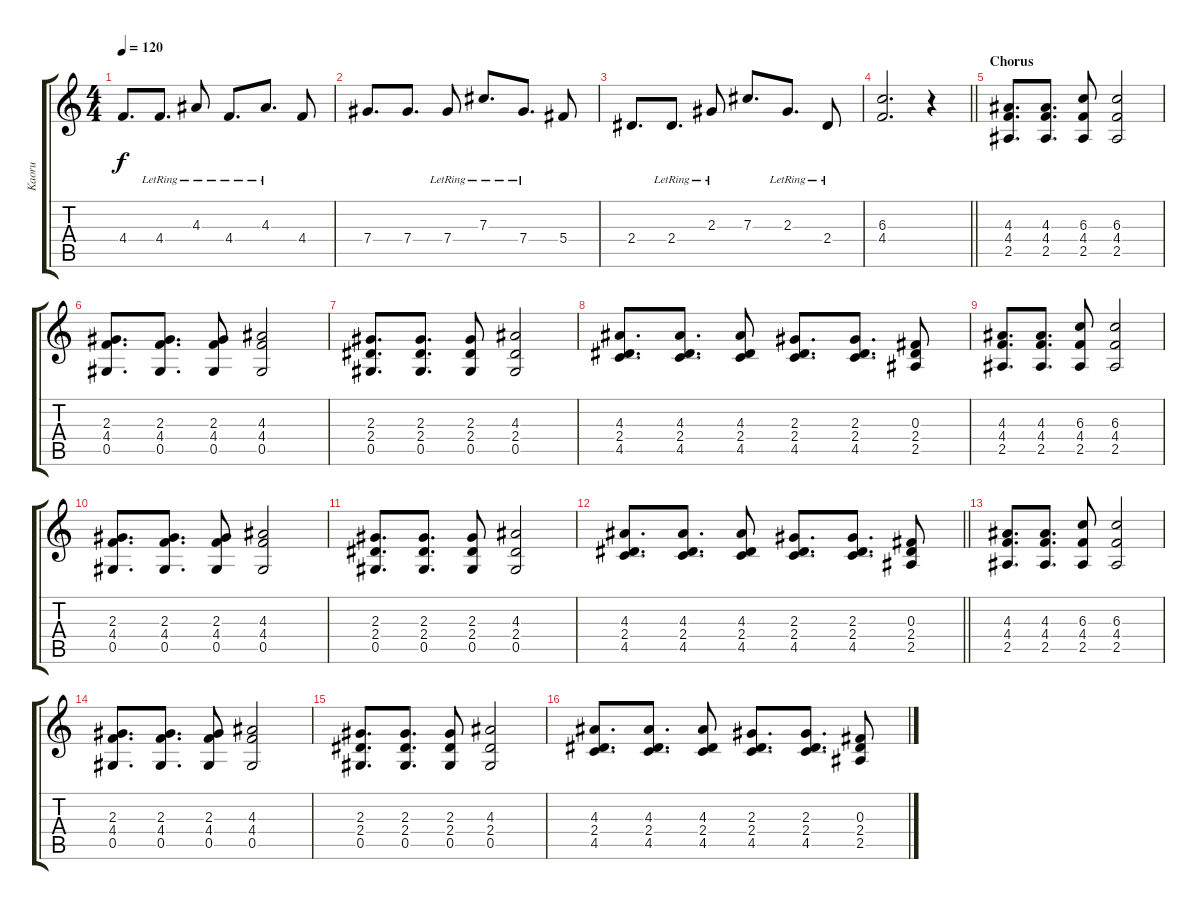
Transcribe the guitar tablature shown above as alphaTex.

\track ("Kaoru" "Kaoru") {instrument distortionguitar}
\staff {score tabs}
\tuning (Eb4 Bb3 Gb3 Db3 Ab2 Db2) {hide}
\ts (4 4)
\tempo 120
\clef g2
\ks c
4.4.8{d dy f} 4.4{lr}.8{d} 4.3{lr}.8 4.4{lr}.8{d} 4.3{lr}.8{d} 4.4.8 |
7.4.8{d} 7.4.8{d} 7.4{lr}.8 7.3{lr}.8{d} 7.4{lr}.8{d} 5.4.8 |
2.4.8{d} 2.4{lr}.8{d} 2.3{lr}.8 7.3.8{d} 2.3{lr}.8{d} 2.4{lr}.8 |
\barLineRight lightlight
(6.3 4.4).2{d} r.4 |
\section ("" "Chorus")
(4.3 4.4 2.5).8{d} (4.3 4.4 2.5).8{d} (6.3 4.4 2.5).8 (6.3 4.4 2.5).2 |
(2.3 4.4 0.5).8{d} (2.3 4.4 0.5).8{d} (2.3 4.4 0.5).8 (4.3 4.4 0.5).2 |
(2.3 2.4 0.5).8{d} (2.3 2.4 0.5).8{d} (2.3 2.4 0.5).8 (4.3 2.4 0.5).2 |
(4.3 2.4 4.5).8{d} (4.3 2.4 4.5).8{d} (4.3 2.4 4.5).8 (2.3 2.4 4.5).8{d} (2.3 2.4 4.5).8{d} (0.3 2.4 2.5).8 |
(4.3 4.4 2.5).8{d} (4.3 4.4 2.5).8{d} (6.3 4.4 2.5).8 (6.3 4.4 2.5).2 |
(2.3 4.4 0.5).8{d} (2.3 4.4 0.5).8{d} (2.3 4.4 0.5).8 (4.3 4.4 0.5).2 |
(2.3 2.4 0.5).8{d} (2.3 2.4 0.5).8{d} (2.3 2.4 0.5).8 (4.3 2.4 0.5).2 |
\barLineRight lightlight
(4.3 2.4 4.5).8{d} (4.3 2.4 4.5).8{d} (4.3 2.4 4.5).8 (2.3 2.4 4.5).8{d} (2.3 2.4 4.5).8{d} (0.3 2.4 2.5).8 |
(4.3 4.4 2.5).8{d} (4.3 4.4 2.5).8{d} (6.3 4.4 2.5).8 (6.3 4.4 2.5).2 |
(2.3 4.4 0.5).8{d} (2.3 4.4 0.5).8{d} (2.3 4.4 0.5).8 (4.3 4.4 0.5).2 |
(2.3 2.4 0.5).8{d} (2.3 2.4 0.5).8{d} (2.3 2.4 0.5).8 (4.3 2.4 0.5).2 |
(4.3 2.4 4.5).8{d} (4.3 2.4 4.5).8{d} (4.3 2.4 4.5).8 (2.3 2.4 4.5).8{d} (2.3 2.4 4.5).8{d} (0.3 2.4 2.5).8
